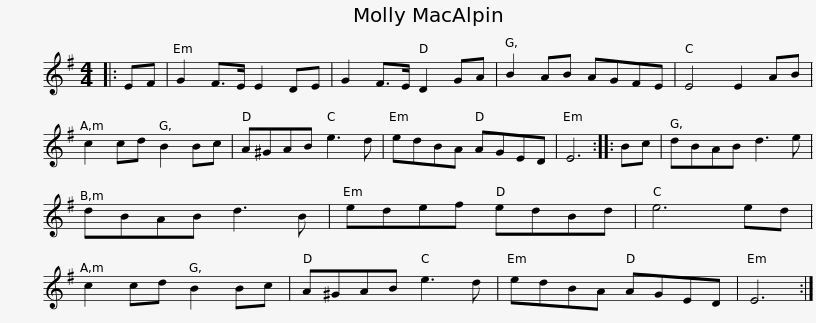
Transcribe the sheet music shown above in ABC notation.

X:1
L:1/8
M:4/4
I:linebreak $
K:Emin
V:1 treble
V:1
|: EF | G2 F>E E2 DE | G2 F>E D2 GA | B2 AB AGFE | E4 E2 AB | %5
 c2 cd B2 Bc | A^GAB e3 d |$ edBA AGED | E6 :: Bc | %10
 dBAB d3 e | dBAB d3 B | edef edBd | e6 ed | c2 cd B2 Bc |$ %15
 A^GAB e3 d | edBA AGED | E6 :| %18
